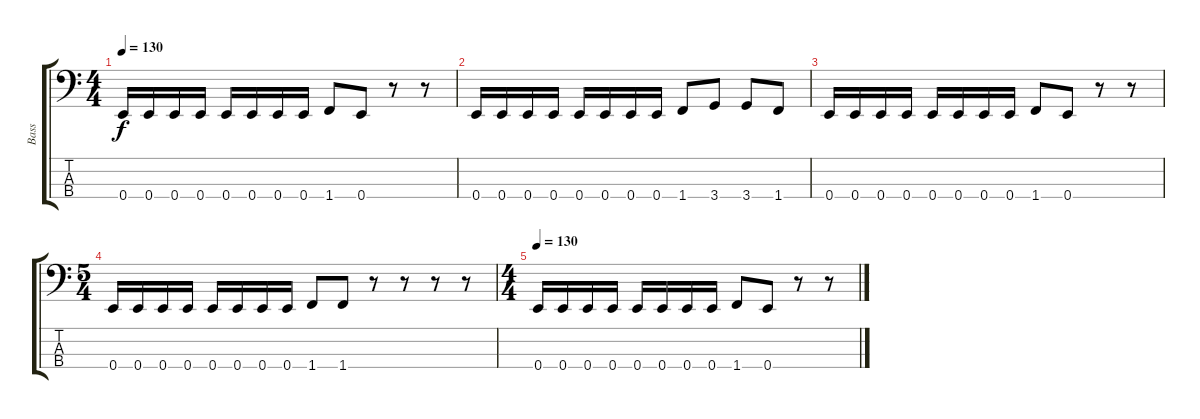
\track ("Bass" "Bass") {instrument electricbassfinger}
\staff {score tabs}
\tuning (G2 D2 A1 E1) {hide}
\ts (4 4)
\tempo 130
\clef f4
\ks c
0.4.16{dy f} 0.4.16 0.4.16 0.4.16 0.4.16 0.4.16 0.4.16 0.4.16 1.4.8 0.4.8 r.8 r.8 |
0.4.16 0.4.16 0.4.16 0.4.16 0.4.16 0.4.16 0.4.16 0.4.16 1.4.8 3.4.8 3.4.8 1.4.8 |
0.4.16 0.4.16 0.4.16 0.4.16 0.4.16 0.4.16 0.4.16 0.4.16 1.4.8 0.4.8 r.8 r.8 |
\ts (5 4)
0.4.16 0.4.16 0.4.16 0.4.16 0.4.16 0.4.16 0.4.16 0.4.16 1.4.8 1.4.8 r.8 r.8 r.8 r.8 |
\ts (4 4)
\tempo 130
0.4.16 0.4.16 0.4.16 0.4.16 0.4.16 0.4.16 0.4.16 0.4.16 1.4.8 0.4.8 r.8 r.8
